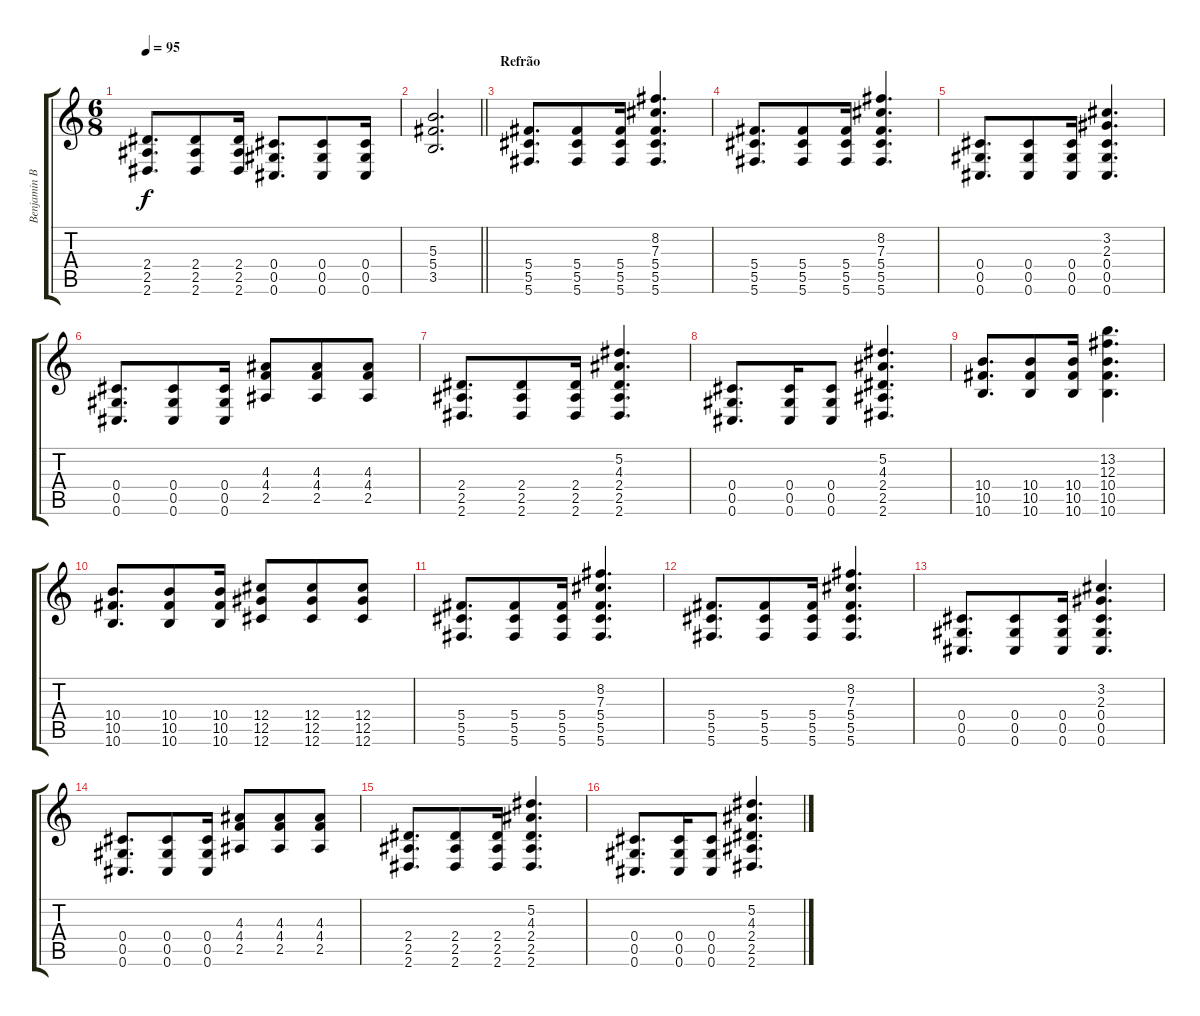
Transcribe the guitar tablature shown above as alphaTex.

\track ("Benjamin Burnley" "Benjamin B") {instrument distortionguitar}
\staff {score tabs}
\tuning (Eb4 Bb3 Gb3 Db3 Ab2 Db2) {hide}
\ts (6 8)
\tempo 95
\clef g2
\ks c
(2.4 2.5 2.6).8{d dy f} (2.4 2.5 2.6).8 (2.4 2.5 2.6).16 (0.4 0.5 0.6).8{d} (0.4 0.5 0.6).8 (0.4 0.5 0.6).16 |
\barLineRight lightlight
(5.3 5.4 3.5).2{d} |
\section ("" "Refrão")
(5.4 5.5 5.6).8{d} (5.4 5.5 5.6).8 (5.4 5.5 5.6).16 (8.2 7.3 5.4 5.5 5.6).4{d} |
(5.4 5.5 5.6).8{d} (5.4 5.5 5.6).8 (5.4 5.5 5.6).16 (8.2 7.3 5.4 5.5 5.6).4{d} |
(0.4 0.5 0.6).8{d} (0.4 0.5 0.6).8 (0.4 0.5 0.6).16 (3.2 2.3 0.4 0.5 0.6).4{d} |
(0.4 0.5 0.6).8{d} (0.4 0.5 0.6).8 (0.4 0.5 0.6).16 (4.3 4.4 2.5).8 (4.3 4.4 2.5).8 (4.3 4.4 2.5).8 |
(2.4 2.5 2.6).8{d} (2.4 2.5 2.6).8 (2.4 2.5 2.6).16 (5.2 4.3 2.4 2.5 2.6).4{d} |
(0.4 0.5 0.6).8{d} (0.4 0.5 0.6).16 (0.4 0.5 0.6).8 (5.2 4.3 2.4 2.5 2.6).4{d} |
(10.4 10.5 10.6).8{d} (10.4 10.5 10.6).8 (10.4 10.5 10.6).16 (13.2 12.3 10.4 10.5 10.6).4{d} |
(10.4 10.5 10.6).8{d} (10.4 10.5 10.6).8 (10.4 10.5 10.6).16 (12.4 12.5 12.6).8 (12.4 12.5 12.6).8 (12.4 12.5 12.6).8 |
(5.4 5.5 5.6).8{d} (5.4 5.5 5.6).8 (5.4 5.5 5.6).16 (8.2 7.3 5.4 5.5 5.6).4{d} |
(5.4 5.5 5.6).8{d} (5.4 5.5 5.6).8 (5.4 5.5 5.6).16 (8.2 7.3 5.4 5.5 5.6).4{d} |
(0.4 0.5 0.6).8{d} (0.4 0.5 0.6).8 (0.4 0.5 0.6).16 (3.2 2.3 0.4 0.5 0.6).4{d} |
(0.4 0.5 0.6).8{d} (0.4 0.5 0.6).8 (0.4 0.5 0.6).16 (4.3 4.4 2.5).8 (4.3 4.4 2.5).8 (4.3 4.4 2.5).8 |
(2.4 2.5 2.6).8{d} (2.4 2.5 2.6).8 (2.4 2.5 2.6).16 (5.2 4.3 2.4 2.5 2.6).4{d} |
(0.4 0.5 0.6).8{d} (0.4 0.5 0.6).16 (0.4 0.5 0.6).8 (5.2 4.3 2.4 2.5 2.6).4{d}
